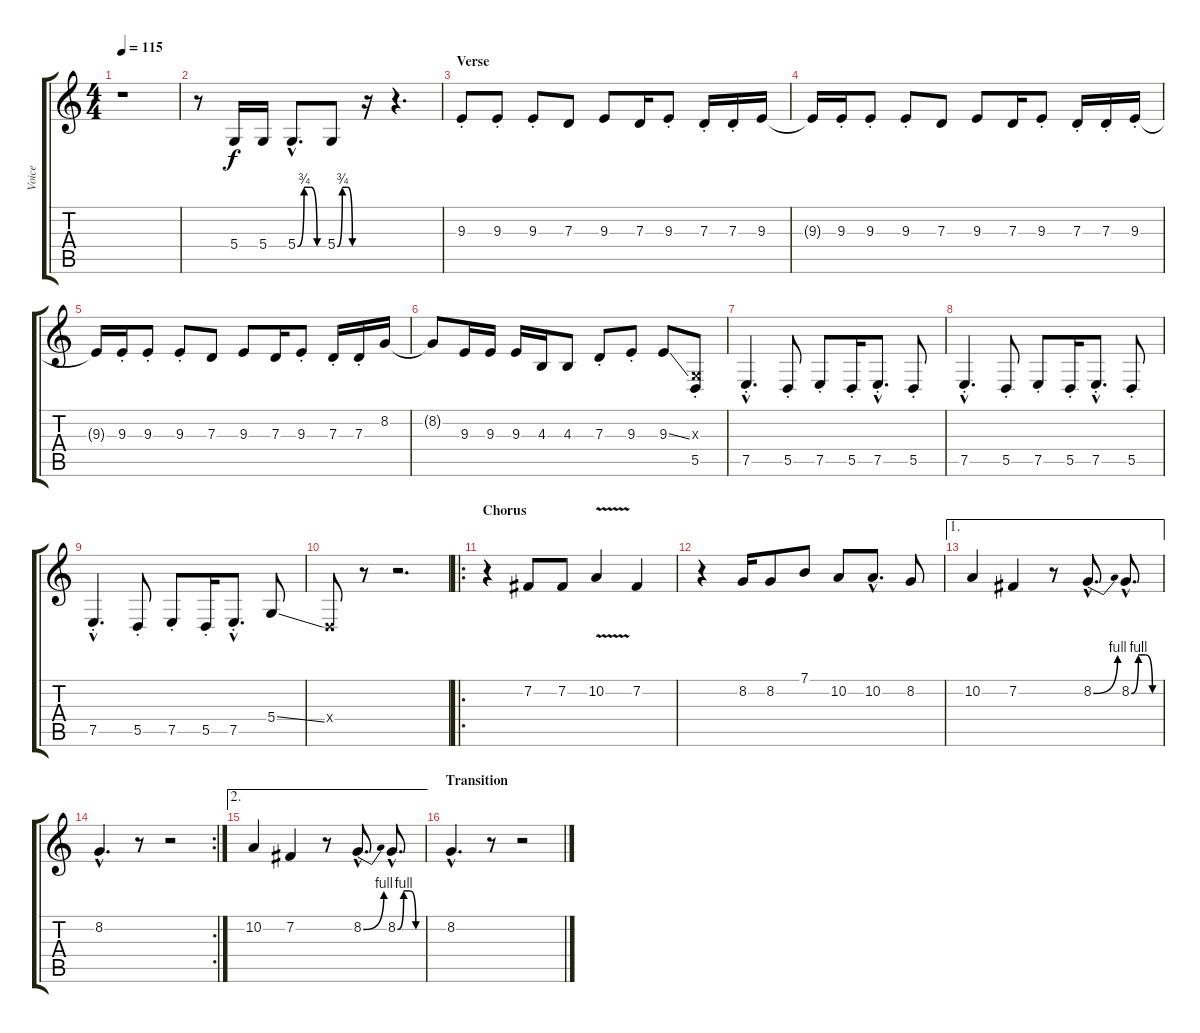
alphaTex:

\track ("Voice" "Voice") {instrument lead2sawtooth}
\staff {score tabs}
\tuning (E4 B3 G3 D3 A2 E2) {hide}
\ts (4 4)
\tempo 115
\clef g2
\ks c
r.1{dy f} |
r.8 5.4.16 5.4.16 5.4{be (custom 0 0 15 3 30 3 45 0 60 0) hac}.8{d} 5.4{be (custom 0 0 15 3 30 3 45 0 60 0)}.8 r.16 r.4{d} |
\section ("" "Verse")
9.3{st}.8{instrument lead1square} 9.3{st}.8 9.3{st}.8 7.3.8 9.3.8 7.3.16 9.3{st}.8 7.3{st}.16 7.3{st}.16 9.3.16 |
9.3{t}.16 9.3{st}.16 9.3{st}.8 9.3{st}.8 7.3.8 9.3.8 7.3.16 9.3{st}.8 7.3{st}.16 7.3{st}.16 9.3{st}.16 |
9.3{t}.16 9.3{st}.16 9.3{st}.8 9.3{st}.8 7.3.8 9.3.8 7.3.16 9.3{st}.8 7.3{st}.16 7.3{st}.16 8.2.16 |
8.2{t}.8 9.3.16 9.3.16 9.3.16 4.3.16 4.3.8 7.3{st}.8 9.3{st}.8 9.3{ss}.8 (0.3{x} 5.5{st}).8 |
7.5{hac st}.4{d} 5.5{st}.8 7.5{st}.8 5.5{st}.16 7.5{hac st}.8{d} 5.5{st}.8 |
7.5{hac st}.4{d} 5.5{st}.8 7.5{st}.8 5.5{st}.16 7.5{hac st}.8{d} 5.5{st}.8 |
7.5{hac st}.4{d} 5.5{st}.8 7.5{st}.8 5.5{st}.16 7.5{hac st}.8{d} 5.4{ss}.8 |
0.4{x}.8 r.8 r.2{d} |
\ro
\section ("" "Chorus")
r.4{instrument lead2sawtooth} 7.2.8 7.2.8 10.2{v}.4 7.2.4 |
r.4 8.2.16 8.2.8 7.1.8 10.2.8 10.2{hac}.8{d} 8.2.8 |
\ae 1
10.2.4 7.2.4 r.8 8.2{be (bend 0 0 60 4) hac}.8{d} 8.2{be (custom 0 0 15 4 30 4 45 0 60 0) hac}.8{d} |
\rc 2
8.2{hac}.4{d} r.8 r.2 |
\ae 2
10.2.4 7.2.4 r.8 8.2{be (bend 0 0 60 4) hac}.8{d} 8.2{be (custom 0 0 15 4 30 4 45 0 60 0) hac}.8{d} |
\section ("" "Transition")
8.2{hac}.4{d} r.8 r.2
